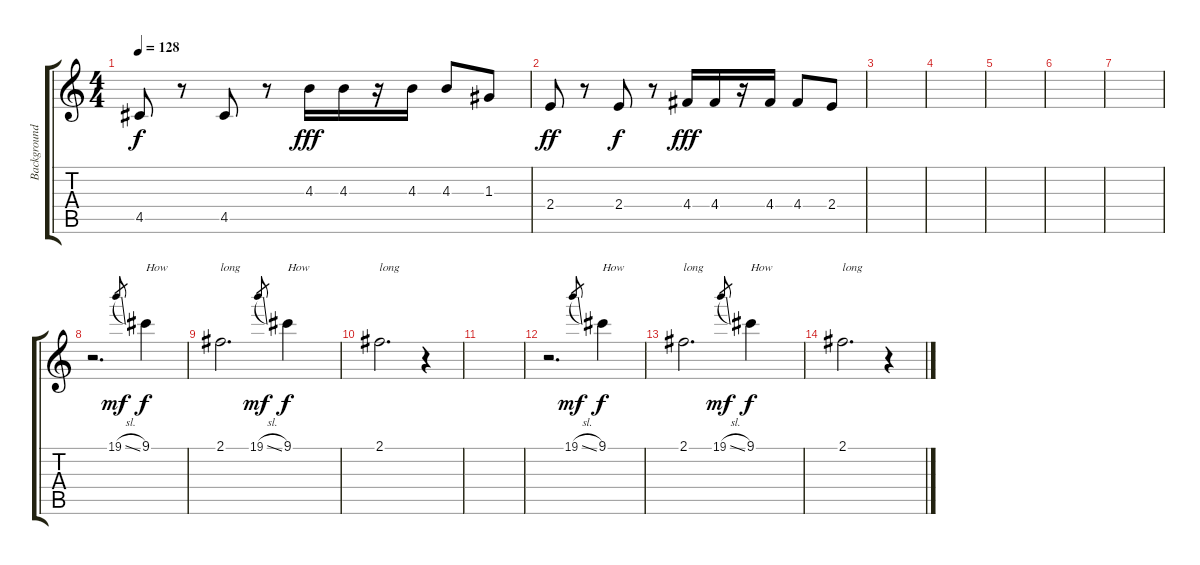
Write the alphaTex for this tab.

\track ("Background Distotion" "Background") {instrument distortionguitar}
\staff {score tabs}
\tuning (E4 B3 G3 D3 A2 E2) {hide}
\ts (4 4)
\tempo 128
\clef g2
\ks c
4.5.8{dy f} r.8 4.5.8 r.8 4.3.16{dy fff} 4.3.16 r.16 4.3.16 4.3.8 1.3.8 |
2.4.8{dy ff} r.8 2.4.8{dy f} r.8 4.4.16{dy fff} 4.4.16 r.16 4.4.16 4.4.8 2.4.8 |
|
|
|
|
|
r.2{d volume 11 instrument synthstrings1} 19.1{sl}.8{gr dy mf} 9.1.4{txt "How" dy f} |
2.1.2{d txt "long"} 19.1{sl}.8{gr dy mf} 9.1.4{txt "How" dy f} |
2.1.2{d txt "long "} r.4 |
|
r.2{d} 19.1{sl}.8{gr dy mf} 9.1.4{txt "How " dy f} |
2.1.2{d txt "long"} 19.1{sl}.8{gr dy mf} 9.1.4{txt "How" dy f} |
2.1.2{d txt "long"} r.4
